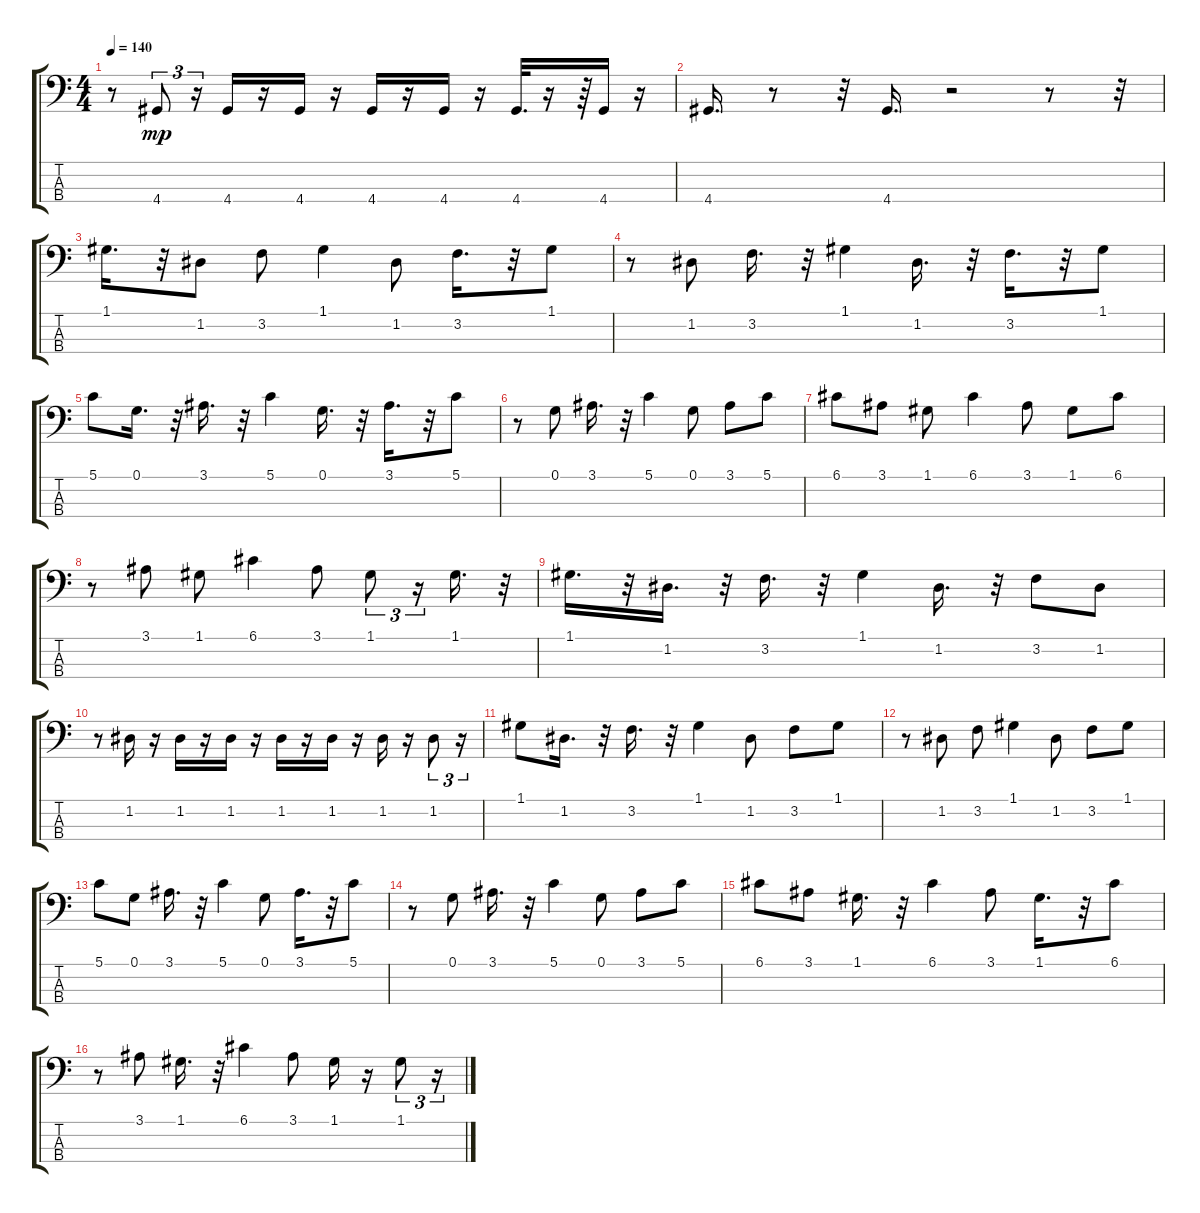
\track "" {instrument fretlessbass}
\staff {score tabs}
\tuning (G2 D2 A1 E1) {hide}
\ts (4 4)
\tempo 140
\clef f4
\ks c
r.8{dy mp} 4.4.8{tu (3 2)} r.16{tu (3 2)} 4.4.16 r.16 4.4.16 r.16 4.4.16 r.16 4.4.16 r.16 4.4.32{d} r.16 r.64 4.4.16 r.16 |
4.4.16{d} r.8 r.32 4.4.16{d} r.2 r.8 r.32 |
1.1.16{d} r.32 1.2.8 3.2.8 1.1.4 1.2.8 3.2.16{d} r.32 1.1.8 |
r.8 1.2.8 3.2.16{d} r.32 1.1.4 1.2.16{d} r.32 3.2.16{d} r.32 1.1.8 |
5.1.8 0.1.16{d} r.32 3.1.16{d} r.32 5.1.4 0.1.16{d} r.32 3.1.16{d} r.32 5.1.8 |
r.8 0.1.8 3.1.16{d} r.32 5.1.4 0.1.8 3.1.8 5.1.8 |
6.1.8 3.1.8 1.1.8 6.1.4 3.1.8 1.1.8 6.1.8 |
r.8 3.1.8 1.1.8 6.1.4 3.1.8 1.1.8{tu (3 2)} r.16{tu (3 2)} 1.1.16{d} r.32 |
1.1.16{d} r.32 1.2.16{d} r.32 3.2.16{d} r.32 1.1.4 1.2.16{d} r.32 3.2.8 1.2.8 |
r.8 1.2.16 r.16 1.2.16 r.16 1.2.16 r.16 1.2.16 r.16 1.2.16 r.16 1.2.16 r.16 1.2.8{tu (3 2)} r.16{tu (3 2)} |
1.1.8 1.2.16{d} r.32 3.2.16{d} r.32 1.1.4 1.2.8 3.2.8 1.1.8 |
r.8 1.2.8 3.2.8 1.1.4 1.2.8 3.2.8 1.1.8 |
5.1.8 0.1.8 3.1.16{d} r.32 5.1.4 0.1.8 3.1.16{d} r.32 5.1.8 |
r.8 0.1.8 3.1.16{d} r.32 5.1.4 0.1.8 3.1.8 5.1.8 |
6.1.8 3.1.8 1.1.16{d} r.32 6.1.4 3.1.8 1.1.16{d} r.32 6.1.8 |
r.8 3.1.8 1.1.16{d} r.32 6.1.4 3.1.8 1.1.16 r.16 1.1.8{tu (3 2)} r.16{tu (3 2)}
